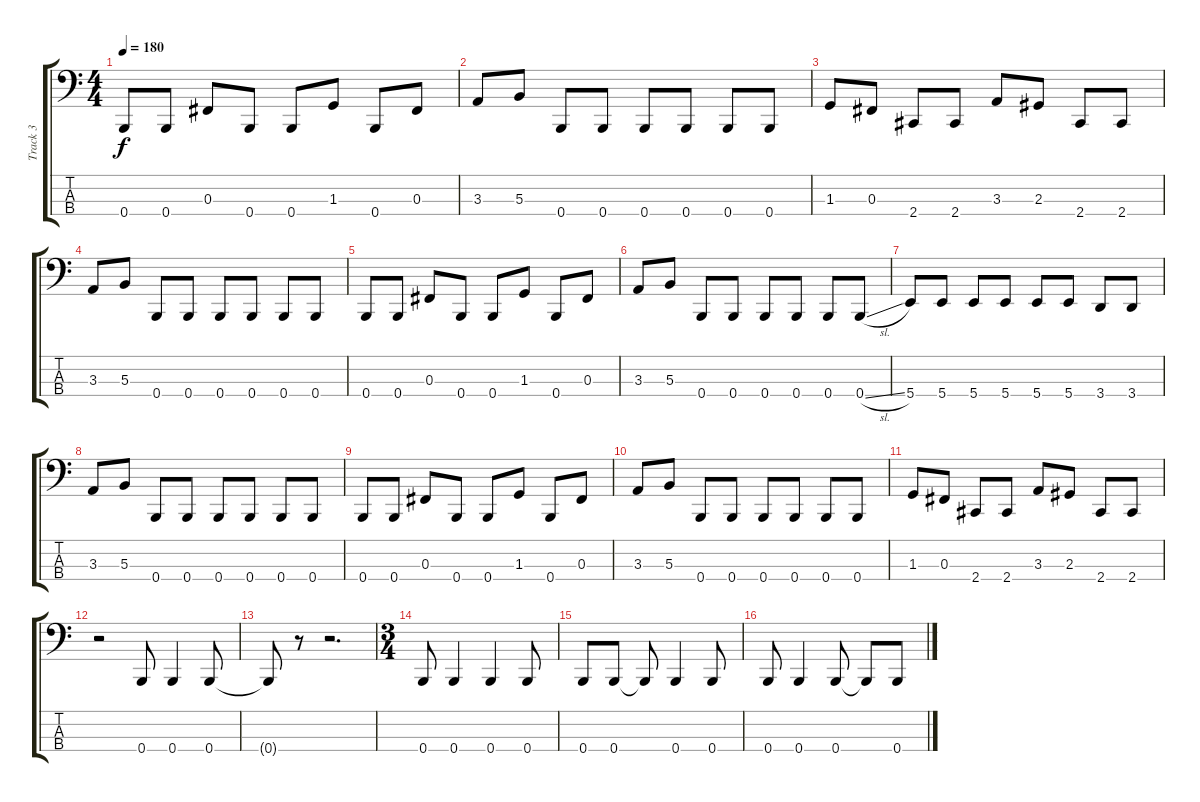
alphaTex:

\track ("Track 3" "Track 3") {instrument electricbassfinger}
\staff {score tabs}
\tuning (E2 B1 Gb1 B0) {hide}
\ts (4 4)
\tempo 180
\clef f4
\ks c
0.4.8{dy f} 0.4.8 0.3.8 0.4.8 0.4.8 1.3.8 0.4.8 0.3.8 |
3.3.8 5.3.8 0.4.8 0.4.8 0.4.8 0.4.8 0.4.8 0.4.8 |
1.3.8 0.3.8 2.4.8 2.4.8 3.3.8 2.3.8 2.4.8 2.4.8 |
3.3.8 5.3.8 0.4.8 0.4.8 0.4.8 0.4.8 0.4.8 0.4.8 |
0.4.8 0.4.8 0.3.8 0.4.8 0.4.8 1.3.8 0.4.8 0.3.8 |
3.3.8 5.3.8 0.4.8 0.4.8 0.4.8 0.4.8 0.4.8 0.4{sl}.8 |
5.4.8 5.4.8 5.4.8 5.4.8 5.4.8 5.4.8 3.4.8 3.4.8 |
3.3.8 5.3.8 0.4.8 0.4.8 0.4.8 0.4.8 0.4.8 0.4.8 |
0.4.8 0.4.8 0.3.8 0.4.8 0.4.8 1.3.8 0.4.8 0.3.8 |
3.3.8 5.3.8 0.4.8 0.4.8 0.4.8 0.4.8 0.4.8 0.4.8 |
1.3.8 0.3.8 2.4.8 2.4.8 3.3.8 2.3.8 2.4.8 2.4.8 |
r.2 0.4.8 0.4.4 0.4.8 |
0.4{t}.8 r.8 r.2{d} |
\ts (3 4)
0.4.8 0.4.4 0.4.4 0.4.8 |
0.4.8 0.4.8 0.4{t}.8 0.4.4 0.4.8 |
0.4.8 0.4.4 0.4.8 0.4{t}.8 0.4.8
